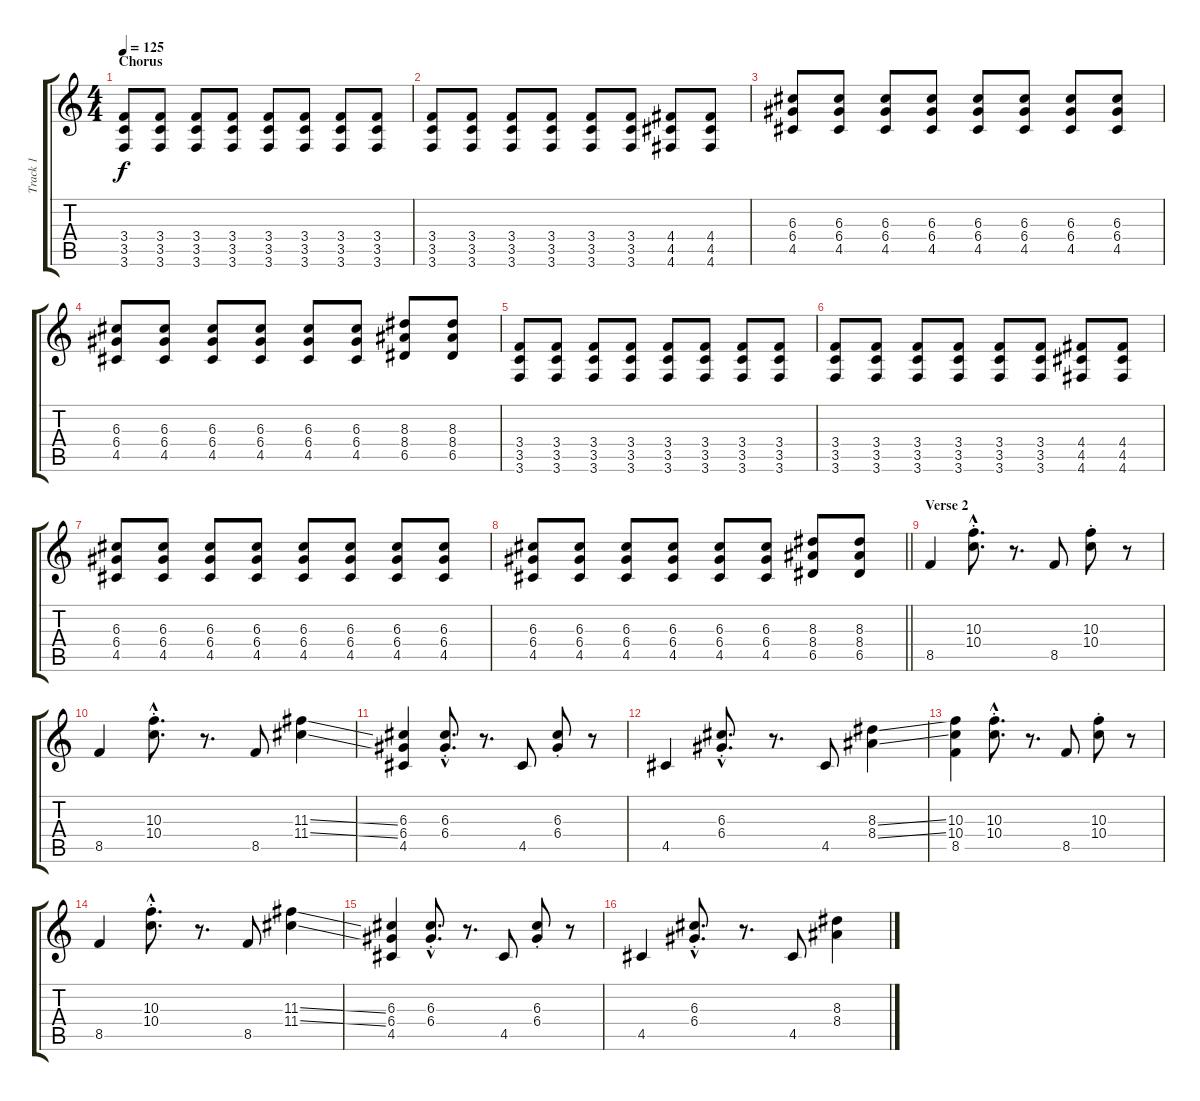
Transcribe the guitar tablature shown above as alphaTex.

\track ("Track 1" "Track 1") {instrument overdrivenguitar}
\staff {score tabs}
\tuning (E4 B3 G3 D3 A2 D2) {hide}
\ts (4 4)
\section ("" "Chorus")
\tempo 125
\clef g2
\ks c
(3.4 3.5 3.6).8{dy f instrument distortionguitar} (3.4 3.5 3.6).8 (3.4 3.5 3.6).8 (3.4 3.5 3.6).8 (3.4 3.5 3.6).8 (3.4 3.5 3.6).8 (3.4 3.5 3.6).8 (3.4 3.5 3.6).8 |
(3.4 3.5 3.6).8 (3.4 3.5 3.6).8 (3.4 3.5 3.6).8 (3.4 3.5 3.6).8 (3.4 3.5 3.6).8 (3.4 3.5 3.6).8 (4.4 4.5 4.6).8 (4.4 4.5 4.6).8 |
(6.3 6.4 4.5).8 (6.3 6.4 4.5).8 (6.3 6.4 4.5).8 (6.3 6.4 4.5).8 (6.3 6.4 4.5).8 (6.3 6.4 4.5).8 (6.3 6.4 4.5).8 (6.3 6.4 4.5).8 |
(6.3 6.4 4.5).8 (6.3 6.4 4.5).8 (6.3 6.4 4.5).8 (6.3 6.4 4.5).8 (6.3 6.4 4.5).8 (6.3 6.4 4.5).8 (8.3 8.4 6.5).8 (8.3 8.4 6.5).8 |
(3.4 3.5 3.6).8{instrument distortionguitar} (3.4 3.5 3.6).8 (3.4 3.5 3.6).8 (3.4 3.5 3.6).8 (3.4 3.5 3.6).8 (3.4 3.5 3.6).8 (3.4 3.5 3.6).8 (3.4 3.5 3.6).8 |
(3.4 3.5 3.6).8 (3.4 3.5 3.6).8 (3.4 3.5 3.6).8 (3.4 3.5 3.6).8 (3.4 3.5 3.6).8 (3.4 3.5 3.6).8 (4.4 4.5 4.6).8 (4.4 4.5 4.6).8 |
(6.3 6.4 4.5).8 (6.3 6.4 4.5).8 (6.3 6.4 4.5).8 (6.3 6.4 4.5).8 (6.3 6.4 4.5).8 (6.3 6.4 4.5).8 (6.3 6.4 4.5).8 (6.3 6.4 4.5).8 |
\barLineRight lightlight
(6.3 6.4 4.5).8 (6.3 6.4 4.5).8 (6.3 6.4 4.5).8 (6.3 6.4 4.5).8 (6.3 6.4 4.5).8 (6.3 6.4 4.5).8 (8.3 8.4 6.5).8 (8.3 8.4 6.5).8 |
\section ("" "Verse 2")
8.5.4{instrument overdrivenguitar} (10.3{hac st} 10.4{hac st}).8{d} r.8{d} 8.5.8 (10.3{st} 10.4{st}).8 r.8 |
8.5.4 (10.3{hac st} 10.4{hac st}).8{d} r.8{d} 8.5.8 (11.3{ss} 11.4{ss}).4 |
(6.3 6.4 4.5).4 (6.3{hac st} 6.4{hac st}).8{d} r.8{d} 4.5.8 (6.3{st} 6.4{st}).8 r.8 |
4.5.4 (6.3{hac st} 6.4{hac st}).8{d} r.8{d} 4.5.8 (8.3{ss} 8.4{ss}).4 |
(10.3 10.4 8.5).4 (10.3{hac st} 10.4{hac st}).8{d} r.8{d} 8.5.8 (10.3{st} 10.4{st}).8 r.8 |
8.5.4 (10.3{hac st} 10.4{hac st}).8{d} r.8{d} 8.5.8 (11.3{ss} 11.4{ss}).4 |
(6.3 6.4 4.5).4 (6.3{hac st} 6.4{hac st}).8{d} r.8{d} 4.5.8 (6.3{st} 6.4{st}).8 r.8 |
4.5.4 (6.3{hac st} 6.4{hac st}).8{d} r.8{d} 4.5.8 (8.3{ss} 8.4{ss}).4
